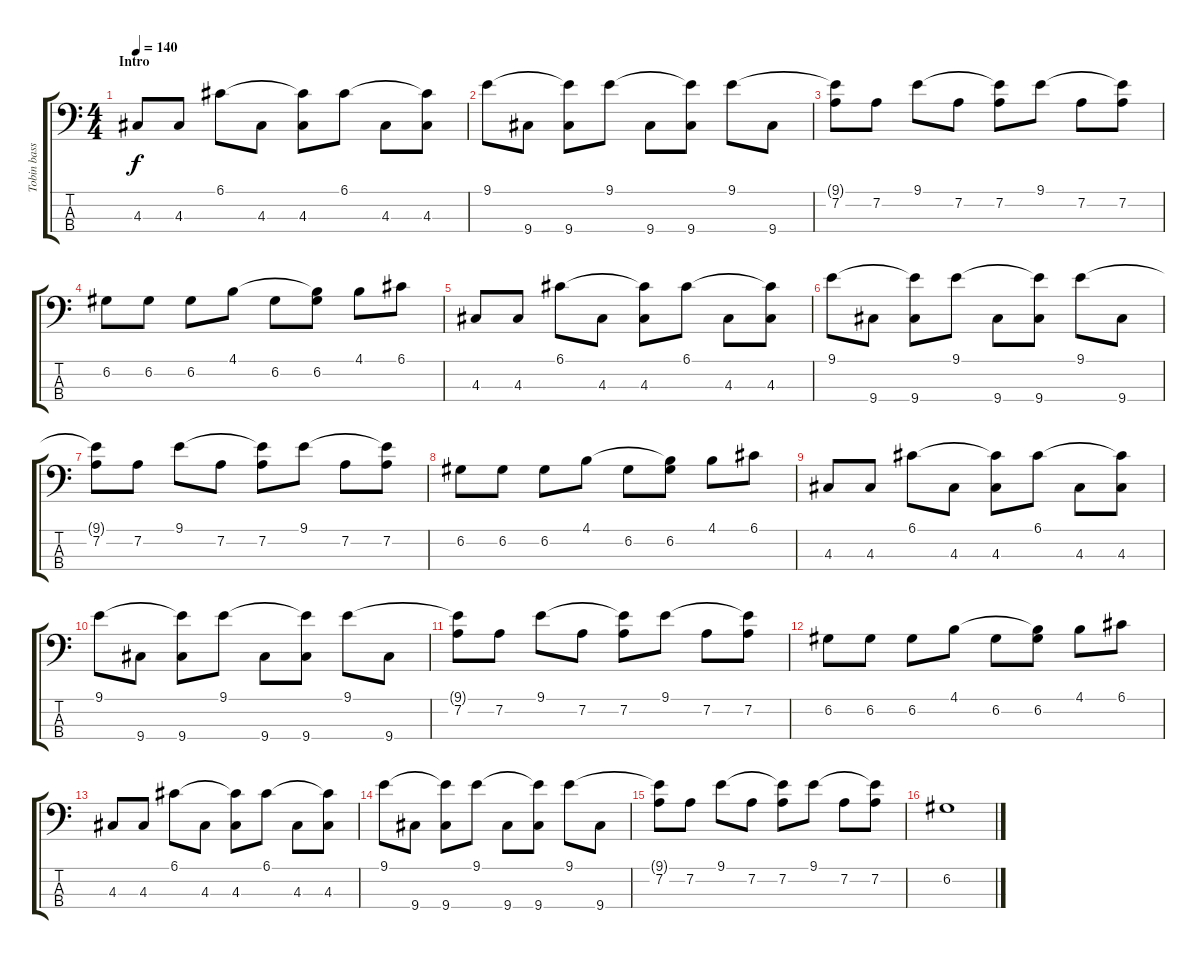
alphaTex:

\track ("Tobin bass intro" "Tobin bass") {instrument distortionguitar}
\staff {score tabs}
\tuning (G2 D2 A1 E1) {hide}
\ts (4 4)
\section ("" "Intro")
\tempo 140
\clef f4
\ks c
4.3.8{dy f balance 8 instrument electricguitarclean} 4.3.8 6.1.8 4.3.8 (6.1{t} 4.3).8 6.1.8 4.3.8 (6.1{t} 4.3).8 |
9.1.8 9.4.8 (9.1{t} 9.4).8 9.1.8 9.4.8 (9.1{t} 9.4).8 9.1.8 9.4.8 |
(9.1{t} 7.2).8 7.2.8 9.1.8 7.2.8 (9.1{t} 7.2).8 9.1.8 7.2.8 (9.1{t} 7.2).8 |
6.2.8 6.2.8 6.2.8 4.1.8 6.2.8 (4.1{t} 6.2).8 4.1.8 6.1.8 |
4.3.8{balance 8 instrument electricguitarclean} 4.3.8 6.1.8 4.3.8 (6.1{t} 4.3).8 6.1.8 4.3.8 (6.1{t} 4.3).8 |
9.1.8 9.4.8 (9.1{t} 9.4).8 9.1.8 9.4.8 (9.1{t} 9.4).8 9.1.8 9.4.8 |
(9.1{t} 7.2).8 7.2.8 9.1.8 7.2.8 (9.1{t} 7.2).8 9.1.8 7.2.8 (9.1{t} 7.2).8 |
6.2.8 6.2.8 6.2.8 4.1.8 6.2.8 (4.1{t} 6.2).8 4.1.8 6.1.8 |
4.3.8{balance 8 instrument electricguitarclean} 4.3.8 6.1.8 4.3.8 (6.1{t} 4.3).8 6.1.8 4.3.8 (6.1{t} 4.3).8 |
9.1.8 9.4.8 (9.1{t} 9.4).8 9.1.8 9.4.8 (9.1{t} 9.4).8 9.1.8 9.4.8 |
(9.1{t} 7.2).8 7.2.8 9.1.8 7.2.8 (9.1{t} 7.2).8 9.1.8 7.2.8 (9.1{t} 7.2).8 |
6.2.8 6.2.8 6.2.8 4.1.8 6.2.8 (4.1{t} 6.2).8 4.1.8 6.1.8 |
4.3.8{balance 8 instrument electricguitarclean} 4.3.8 6.1.8 4.3.8 (6.1{t} 4.3).8 6.1.8 4.3.8 (6.1{t} 4.3).8 |
9.1.8 9.4.8 (9.1{t} 9.4).8 9.1.8 9.4.8 (9.1{t} 9.4).8 9.1.8 9.4.8 |
(9.1{t} 7.2).8 7.2.8 9.1.8 7.2.8 (9.1{t} 7.2).8 9.1.8 7.2.8 (9.1{t} 7.2).8 |
6.2.1
